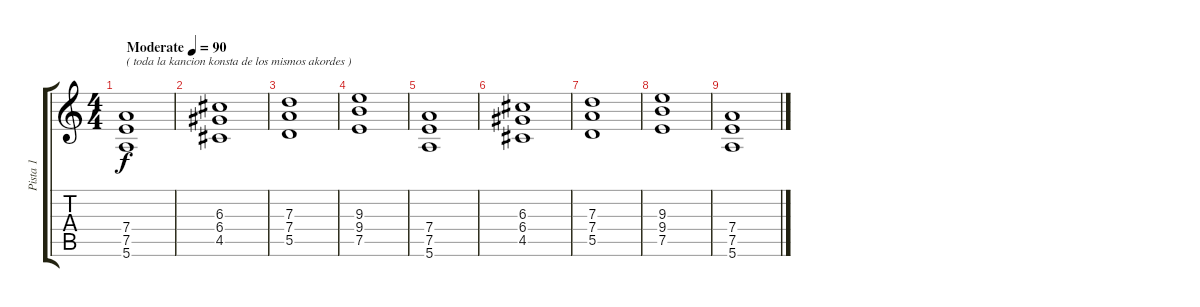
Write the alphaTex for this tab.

\track ("Pista 1" "Pista 1") {instrument overdrivenguitar}
\staff {score tabs}
\tuning (E4 B3 G3 D3 A2 E2) {hide}
\ts (4 4)
\tempo (90 "Moderate")
\clef g2
\ks c
(7.4 7.5 5.6).1{txt "( toda la kancion konsta de los mismos akordes )" dy f instrument overdrivenguitar} |
(6.3 6.4 4.5).1 |
(7.3 7.4 5.5).1 |
(9.3 9.4 7.5).1 |
(7.4 7.5 5.6).1 |
(6.3 6.4 4.5).1 |
(7.3 7.4 5.5).1 |
(9.3 9.4 7.5).1 |
(7.4 7.5 5.6).1
